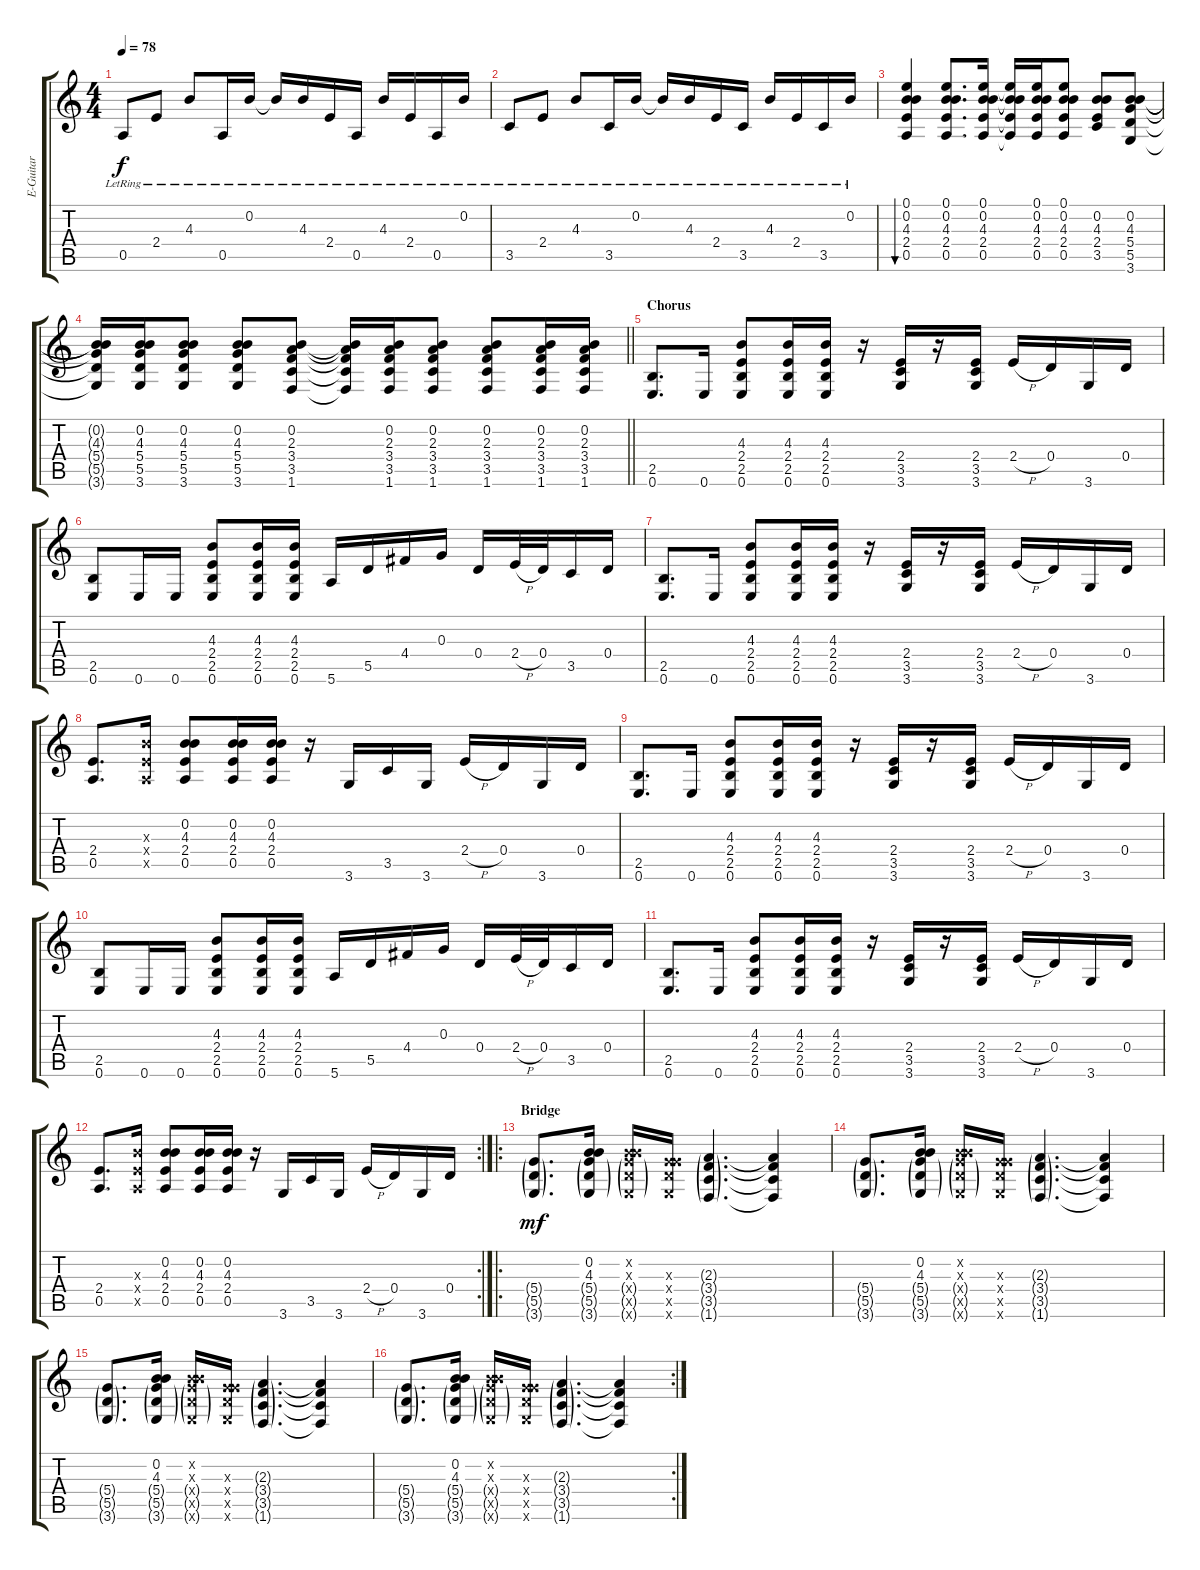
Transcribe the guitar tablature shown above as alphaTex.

\track ("E-Guitar" "E-Guitar") {instrument electricguitarjazz}
\staff {score tabs}
\tuning (E4 B3 G3 D3 A2 E2) {hide}
\ts (4 4)
\tempo 78
\clef g2
\ks c
0.5{lr}.8{dy f} 2.4{lr}.8 4.3{lr}.8 0.5{lr}.16 0.2{lr}.16 0.2{lr t}.16 4.3{lr}.16 2.4{lr}.16 0.5{lr}.16 4.3{lr}.16 2.4{lr}.16 0.5{lr}.16 0.2{lr}.16 |
3.5{lr}.8 2.4{lr}.8 4.3{lr}.8 3.5{lr}.16 0.2{lr}.16 0.2{lr t}.16 4.3{lr}.16 2.4{lr}.16 3.5{lr}.16 4.3{lr}.16 2.4{lr}.16 3.5{lr}.16 0.2{lr}.16 |
(0.1 0.2 4.3 2.4 0.5).4{bu 60} (0.1 0.2 4.3 2.4 0.5).8{d} (0.1 0.2 4.3 2.4 0.5).16 (0.1{t} 0.2{t} 4.3{t} 2.4{t} 0.5{t}).16 (0.1 0.2 4.3 2.4 0.5).16 (0.1 0.2 4.3 2.4 0.5).8 (0.2 4.3 2.4 3.5).8 (0.2 4.3 5.4 5.5 3.6).8 |
\barLineRight lightlight
(0.2{t} 4.3{t} 5.4{t} 5.5{t} 3.6{t}).16 (0.2 4.3 5.4 5.5 3.6).16 (0.2 4.3 5.4 5.5 3.6).8 (0.2 4.3 5.4 5.5 3.6).8 (0.2 2.3 3.4 3.5 1.6).8 (0.2{t} 2.3{t} 3.4{t} 3.5{t} 1.6{t}).16 (0.2 2.3 3.4 3.5 1.6).16 (0.2 2.3 3.4 3.5 1.6).8 (0.2 2.3 3.4 3.5 1.6).8 (0.2 2.3 3.4 3.5 1.6).16 (0.2 2.3 3.4 3.5 1.6).16 |
\section ("" "Chorus")
(2.5 0.6).8{d} 0.6.16 (4.3 2.4 2.5 0.6).8 (4.3 2.4 2.5 0.6).16 (4.3 2.4 2.5 0.6).16 r.16 (2.4 3.5 3.6).16 r.16 (2.4 3.5 3.6).16 2.4{h}.16 0.4.16 3.6.16 0.4.16 |
(2.5 0.6).8 0.6.16 0.6.16 (4.3 2.4 2.5 0.6).8 (4.3 2.4 2.5 0.6).16 (4.3 2.4 2.5 0.6).16 5.6.16 5.5.16 4.4.16 0.3.16 0.4.16 2.4{h}.32 0.4.32 3.5.16 0.4.16 |
(2.5 0.6).8{d} 0.6.16 (4.3 2.4 2.5 0.6).8 (4.3 2.4 2.5 0.6).16 (4.3 2.4 2.5 0.6).16 r.16 (2.4 3.5 3.6).16 r.16 (2.4 3.5 3.6).16 2.4{h}.16 0.4.16 3.6.16 0.4.16 |
(2.4 0.5).8{d} (4.3{x} 2.4{x} 0.5{x}).16 (0.2 4.3 2.4 0.5).8 (0.2 4.3 2.4 0.5).16 (0.2 4.3 2.4 0.5).16 r.16 3.6.16 3.5.16 3.6.16 2.4{h}.16 0.4.16 3.6.16 0.4.16 |
(2.5 0.6).8{d} 0.6.16 (4.3 2.4 2.5 0.6).8 (4.3 2.4 2.5 0.6).16 (4.3 2.4 2.5 0.6).16 r.16 (2.4 3.5 3.6).16 r.16 (2.4 3.5 3.6).16 2.4{h}.16 0.4.16 3.6.16 0.4.16 |
(2.5 0.6).8 0.6.16 0.6.16 (4.3 2.4 2.5 0.6).8 (4.3 2.4 2.5 0.6).16 (4.3 2.4 2.5 0.6).16 5.6.16 5.5.16 4.4.16 0.3.16 0.4.16 2.4{h}.32 0.4.32 3.5.16 0.4.16 |
(2.5 0.6).8{d} 0.6.16 (4.3 2.4 2.5 0.6).8 (4.3 2.4 2.5 0.6).16 (4.3 2.4 2.5 0.6).16 r.16 (2.4 3.5 3.6).16 r.16 (2.4 3.5 3.6).16 2.4{h}.16 0.4.16 3.6.16 0.4.16 |
\rc 2
(2.4 0.5).8{d} (4.3{x} 2.4{x} 0.5{x}).16 (0.2 4.3 2.4 0.5).8 (0.2 4.3 2.4 0.5).16 (0.2 4.3 2.4 0.5).16 r.16 3.6.16 3.5.16 3.6.16 2.4{h}.16 0.4.16 3.6.16 0.4.16 |
\ro
\section ("" "Bridge")
(5.4{g} 5.5{g} 3.6{g}).8{d dy mf} (0.2 4.3 5.4{g} 5.5{g} 3.6{g}).16 (0.2{x} 4.3{x} 5.4{g x} 5.5{g x} 3.6{g x}).16 (0.3{x} 5.4{x} 5.5{x} 3.6{x}).16 (2.3{g} 3.4{g} 3.5{g} 1.6{g}).4{d} (2.3{t} 3.4{t} 3.5{t} 1.6{t}).4 |
(5.4{g} 5.5{g} 3.6{g}).8{d} (0.2 4.3 5.4{g} 5.5{g} 3.6{g}).16 (0.2{x} 4.3{x} 5.4{g x} 5.5{g x} 3.6{g x}).16 (0.3{x} 5.4{x} 5.5{x} 3.6{x}).16 (2.3{g} 3.4{g} 3.5{g} 1.6{g}).4{d} (2.3{t} 3.4{t} 3.5{t} 1.6{t}).4 |
(5.4{g} 5.5{g} 3.6{g}).8{d} (0.2 4.3 5.4{g} 5.5{g} 3.6{g}).16 (0.2{x} 4.3{x} 5.4{g x} 5.5{g x} 3.6{g x}).16 (0.3{x} 5.4{x} 5.5{x} 3.6{x}).16 (2.3{g} 3.4{g} 3.5{g} 1.6{g}).4{d} (2.3{t} 3.4{t} 3.5{t} 1.6{t}).4 |
\rc 2
(5.4{g} 5.5{g} 3.6{g}).8{d} (0.2 4.3 5.4{g} 5.5{g} 3.6{g}).16 (0.2{x} 4.3{x} 5.4{g x} 5.5{g x} 3.6{g x}).16 (0.3{x} 5.4{x} 5.5{x} 3.6{x}).16 (2.3{g} 3.4{g} 3.5{g} 1.6{g}).4{d} (2.3{t} 3.4{t} 3.5{t} 1.6{t}).4
